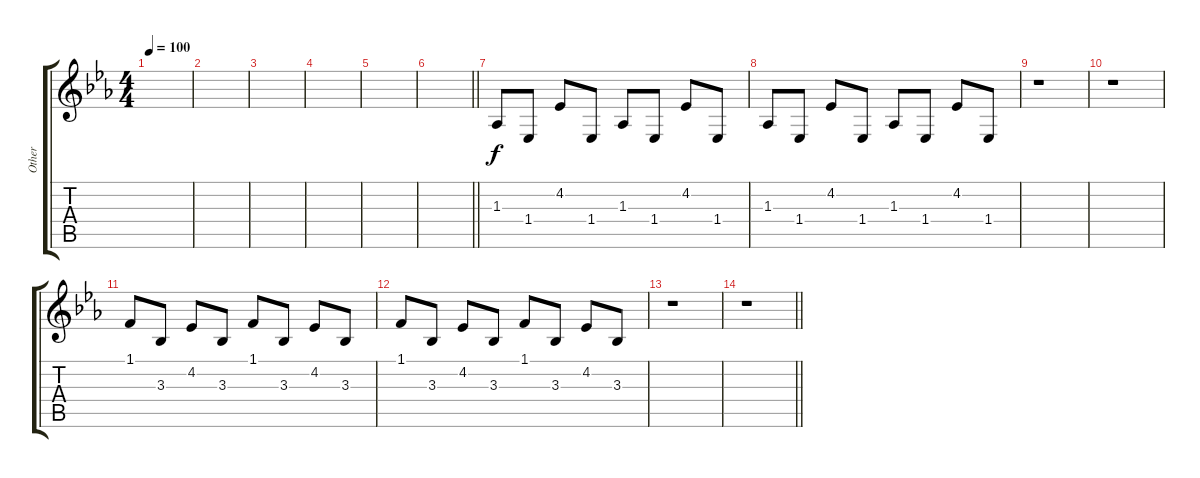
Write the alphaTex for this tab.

\track ("Other" "Other") {instrument lead1square}
\staff {score tabs}
\tuning (E4 B3 G3 D3 A2 E2) {hide}
\ts (4 4)
\tempo 100
\clef g2
\ks cminor
|
|
|
|
|
\barLineRight lightlight
|
1.3.8 1.4.8 4.2.8 1.4.8 1.3.8 1.4.8 4.2.8 1.4.8 |
1.3.8 1.4.8 4.2.8 1.4.8 1.3.8 1.4.8 4.2.8 1.4.8 |
r.1 |
r.1 |
1.1.8 3.3.8 4.2.8 3.3.8 1.1.8 3.3.8 4.2.8 3.3.8 |
1.1.8 3.3.8 4.2.8 3.3.8 1.1.8 3.3.8 4.2.8 3.3.8 |
r.1 |
\barLineRight lightlight
r.1
